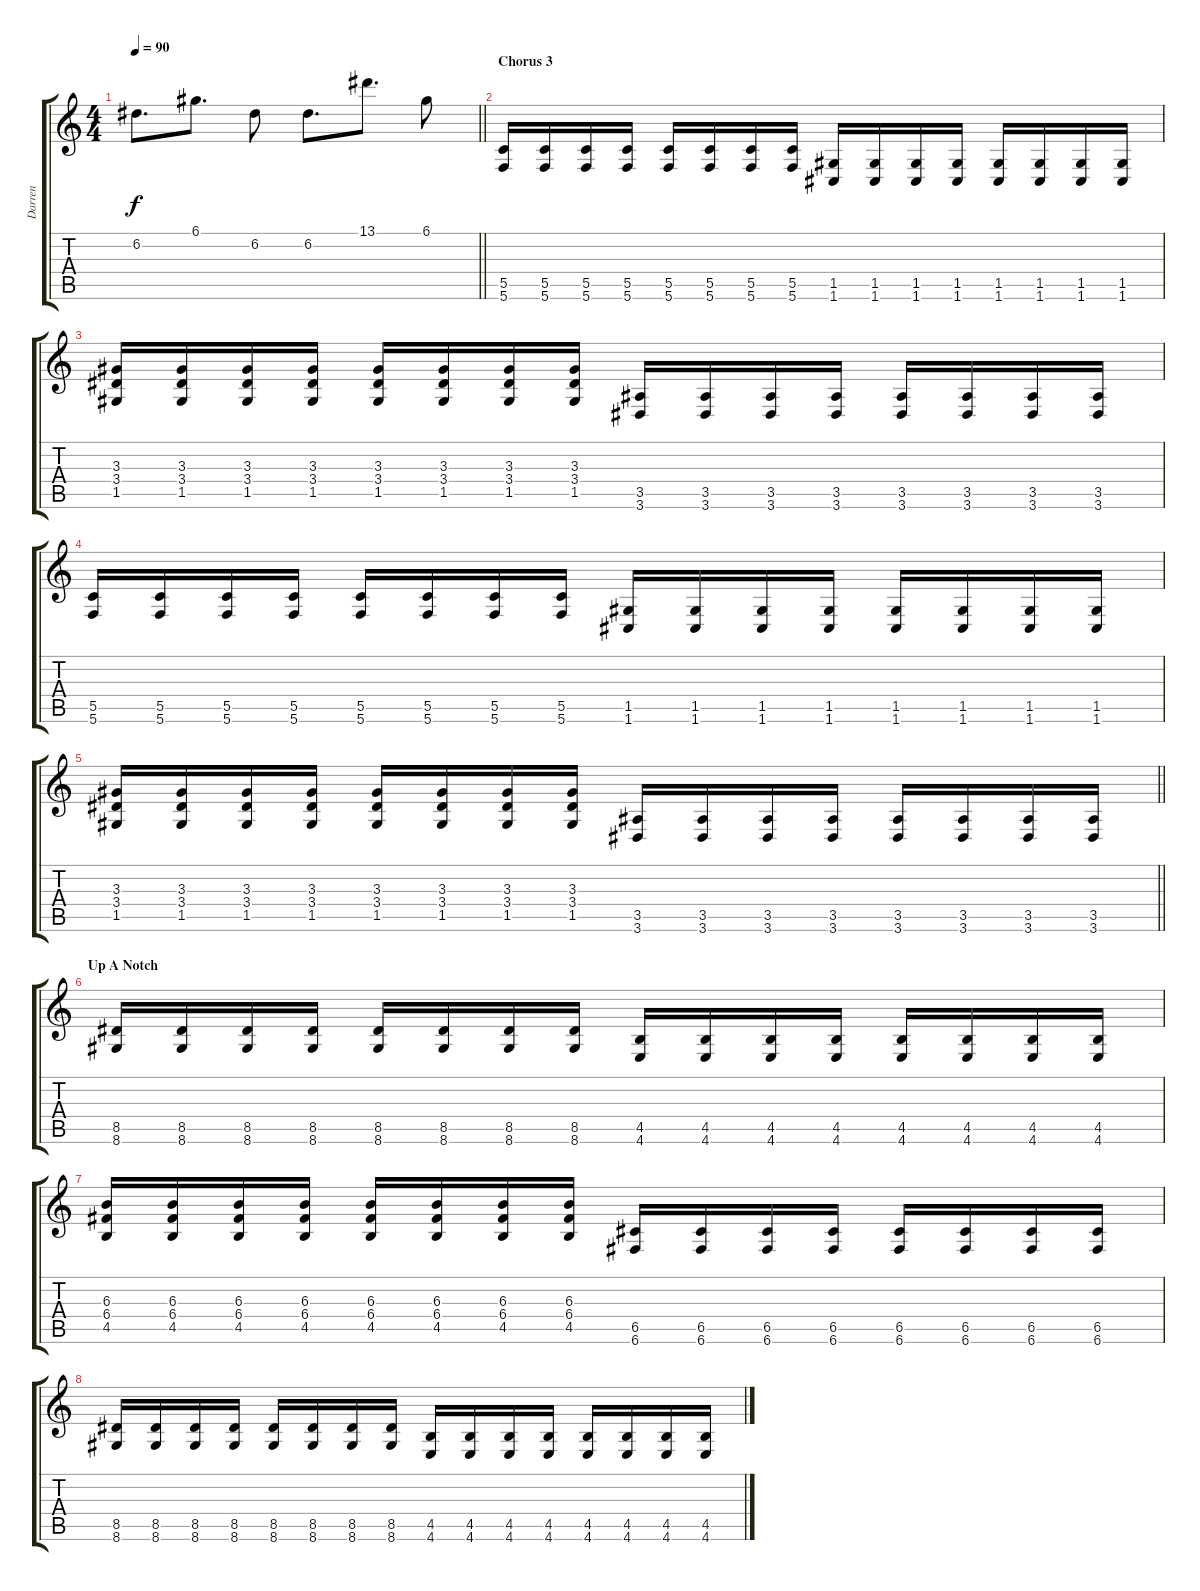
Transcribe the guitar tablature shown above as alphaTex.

\track ("Darren" "Darren") {instrument overdrivenguitar}
\staff {score tabs}
\tuning (D4 A3 F3 C3 G2 C2) {hide}
\ts (4 4)
\tempo 90
\clef g2
\barLineRight lightlight
\ks c
6.2.8{d dy f} 6.1.8{d} 6.2.8 6.2.8{d} 13.1.8{d} 6.1.8 |
\section ("" "Chorus 3")
(5.5 5.6).16 (5.5 5.6).16 (5.5 5.6).16 (5.5 5.6).16 (5.5 5.6).16 (5.5 5.6).16 (5.5 5.6).16 (5.5 5.6).16 (1.5 1.6).16 (1.5 1.6).16 (1.5 1.6).16 (1.5 1.6).16 (1.5 1.6).16 (1.5 1.6).16 (1.5 1.6).16 (1.5 1.6).16 |
(3.3 3.4 1.5).16 (3.3 3.4 1.5).16 (3.3 3.4 1.5).16 (3.3 3.4 1.5).16 (3.3 3.4 1.5).16 (3.3 3.4 1.5).16 (3.3 3.4 1.5).16 (3.3 3.4 1.5).16 (3.5 3.6).16 (3.5 3.6).16 (3.5 3.6).16 (3.5 3.6).16 (3.5 3.6).16 (3.5 3.6).16 (3.5 3.6).16 (3.5 3.6).16 |
(5.5 5.6).16 (5.5 5.6).16 (5.5 5.6).16 (5.5 5.6).16 (5.5 5.6).16 (5.5 5.6).16 (5.5 5.6).16 (5.5 5.6).16 (1.5 1.6).16 (1.5 1.6).16 (1.5 1.6).16 (1.5 1.6).16 (1.5 1.6).16 (1.5 1.6).16 (1.5 1.6).16 (1.5 1.6).16 |
\barLineRight lightlight
(3.3 3.4 1.5).16 (3.3 3.4 1.5).16 (3.3 3.4 1.5).16 (3.3 3.4 1.5).16 (3.3 3.4 1.5).16 (3.3 3.4 1.5).16 (3.3 3.4 1.5).16 (3.3 3.4 1.5).16 (3.5 3.6).16 (3.5 3.6).16 (3.5 3.6).16 (3.5 3.6).16 (3.5 3.6).16 (3.5 3.6).16 (3.5 3.6).16 (3.5 3.6).16 |
\section ("" "Up A Notch")
(8.5 8.6).16 (8.5 8.6).16 (8.5 8.6).16 (8.5 8.6).16 (8.5 8.6).16 (8.5 8.6).16 (8.5 8.6).16 (8.5 8.6).16 (4.5 4.6).16 (4.5 4.6).16 (4.5 4.6).16 (4.5 4.6).16 (4.5 4.6).16 (4.5 4.6).16 (4.5 4.6).16 (4.5 4.6).16 |
(6.3 6.4 4.5).16 (6.3 6.4 4.5).16 (6.3 6.4 4.5).16 (6.3 6.4 4.5).16 (6.3 6.4 4.5).16 (6.3 6.4 4.5).16 (6.3 6.4 4.5).16 (6.3 6.4 4.5).16 (6.5 6.6).16 (6.5 6.6).16 (6.5 6.6).16 (6.5 6.6).16 (6.5 6.6).16 (6.5 6.6).16 (6.5 6.6).16 (6.5 6.6).16 |
(8.5 8.6).16 (8.5 8.6).16 (8.5 8.6).16 (8.5 8.6).16 (8.5 8.6).16 (8.5 8.6).16 (8.5 8.6).16 (8.5 8.6).16 (4.5 4.6).16 (4.5 4.6).16 (4.5 4.6).16 (4.5 4.6).16 (4.5 4.6).16 (4.5 4.6).16 (4.5 4.6).16 (4.5 4.6).16
